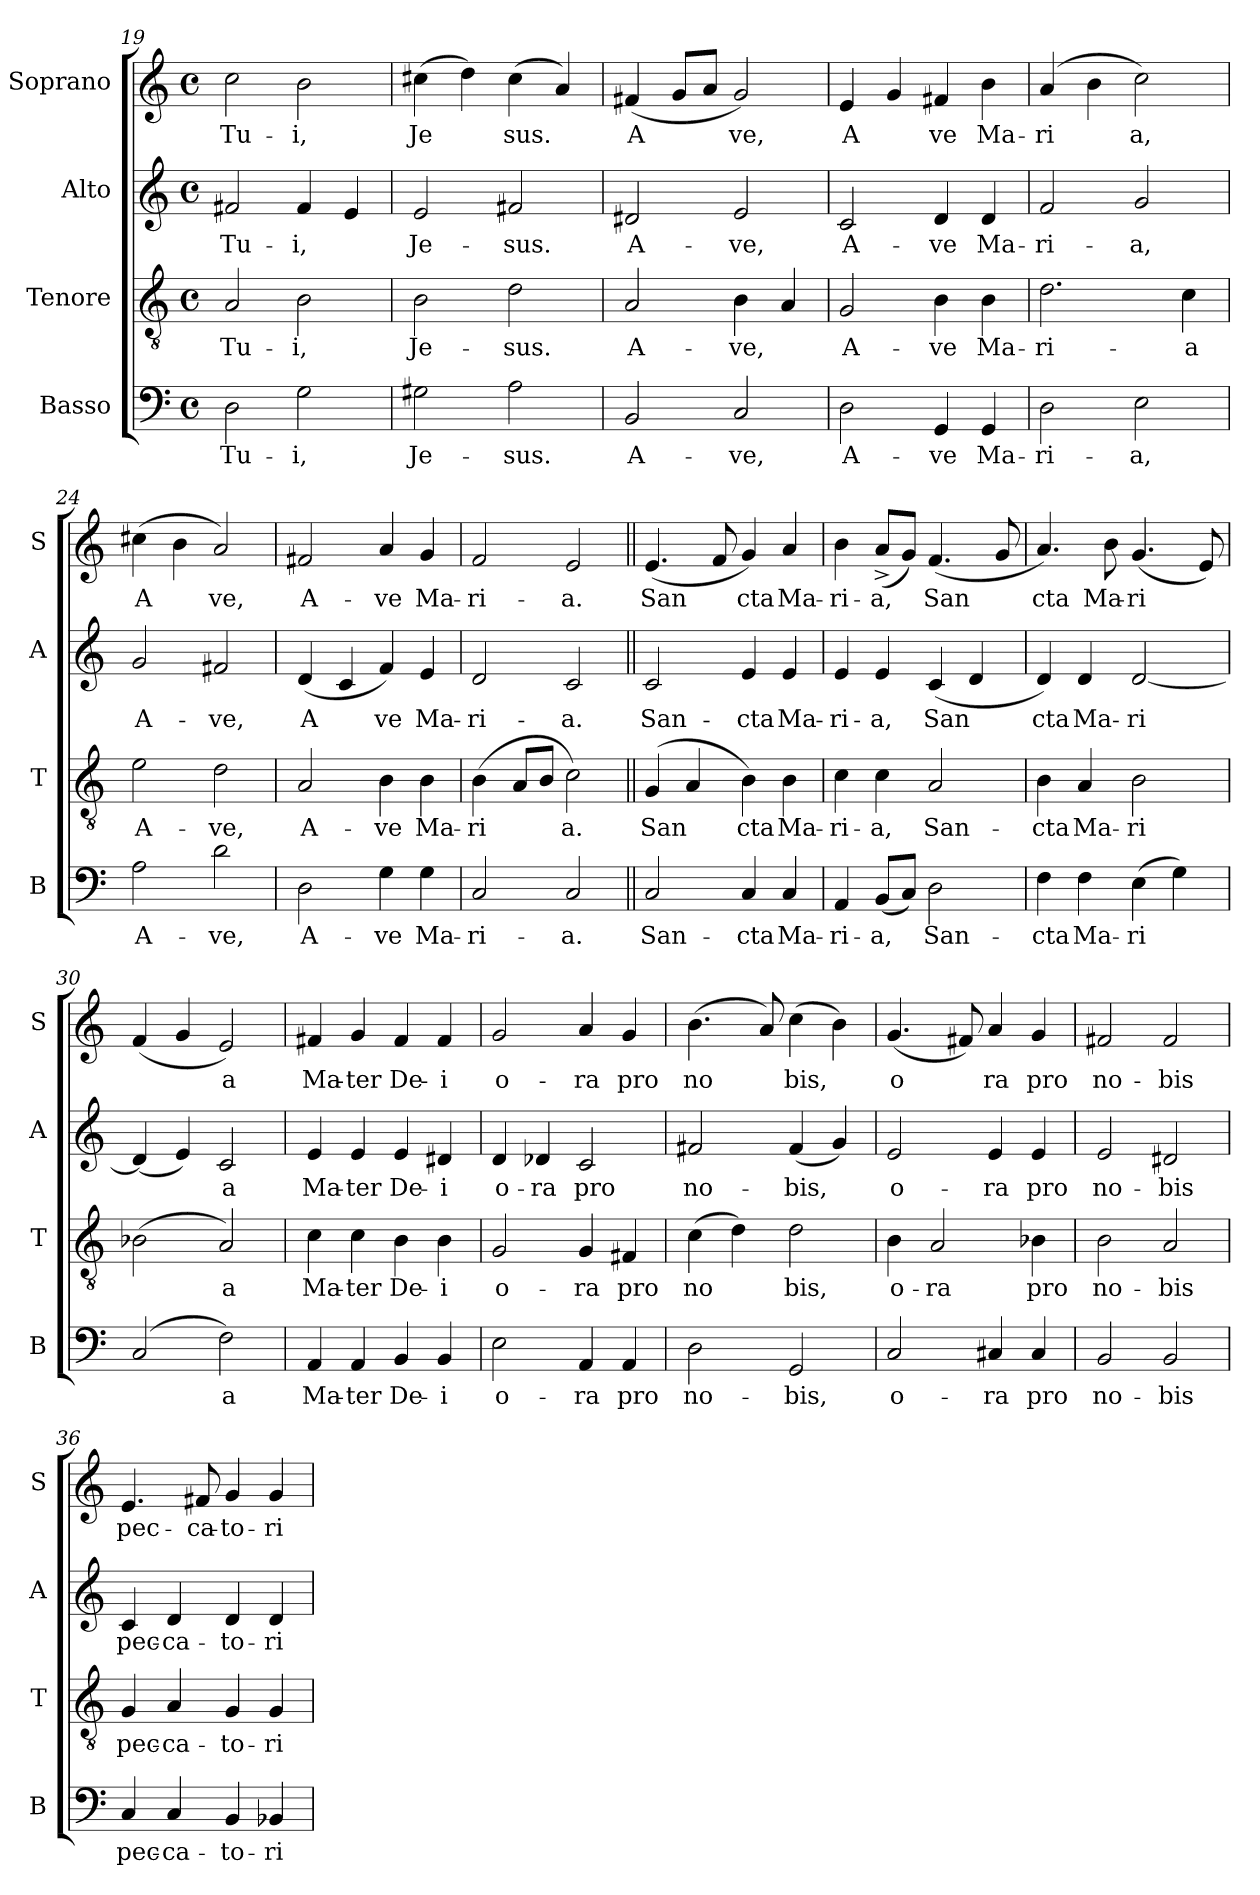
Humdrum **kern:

**kern	**text	**kern	**text	**kern	**text	**kern	**text
*part4	*part4	*part3	*part3	*part2	*part2	*part1	*part1
*staff4	*staff4	*staff3	*staff3	*staff2	*staff2	*staff1	*staff1
*I"Basso	*	*I"Tenore	*	*I"Alto	*	*I"Soprano	*
*I'B	*	*I'T	*	*I'A	*	*I'S	*
*clefF4	*	*clefGv2	*	*clefG2	*	*clefG2	*
*k[]	*	*k[]	*	*k[]	*	*k[]	*
*C:	*	*C:	*	*C:	*	*C:	*
*M4/4	*	*M4/4	*	*M4/4	*	*M4/4	*
*met(c)	*	*met(c)	*	*met(c)	*	*met(c)	*
=19	=19	=19	=19	=19	=19	=19	=19
!	!LO:LY:b:cj	!	!LO:LY:b:cj	!	!LO:LY:b:cj	!	!LO:LY:b:cj
2D\	Tu-	2A/	Tu-	2f#X/	Tu-	2cc\	Tu-
!	!LO:LY:b:cj	!	!LO:LY:b:cj	!	!LO:LY:b:cj	!	!LO:LY:b:cj
2G\	-i,	2B\	-i,	4f#/	-i,	2b\	-i,
!	!	!	!	!	!LO:LY:b:cj	!	!
.	.	.	.	4e/	.	.	.
=20	=20	=20	=20	=20	=20	=20	=20
!	!LO:LY:b:cj	!	!LO:LY:b:cj	!	!LO:LY:b:cj	!	!LO:LY:b:cj
2G#X\	Je-	2B\	Je-	2e/	Je-	(>4cc#X\	Je-
!	!	!	!	!	!	!	!LO:LY:b:cj
.	.	.	.	.	.	4dd\)	--
!	!LO:LY:b:cj	!	!LO:LY:b:cj	!	!LO:LY:b:cj	!	!LO:LY:b:cj
2A\	-sus.	2d\	-sus.	2f#X/	-sus.	(>4cc#\	-sus.
!	!	!	!	!	!	!	!LO:LY:b:cj
.	.	.	.	.	.	4a/)	.
=21	=21	=21	=21	=21	=21	=21	=21
!	!LO:LY:b:cj	!	!LO:LY:b:cj	!	!LO:LY:b:cj	!	!LO:LY:b:cj
2BB/	A-	2A/	A-	2d#X/	A-	(<4f#X/	A-
!	!	!	!	!	!	!	!LO:LY:b:cj
.	.	.	.	.	.	8g/L	--
!	!	!	!	!	!	!	!LO:LY:b:cj
.	.	.	.	.	.	8a/J	--
!	!LO:LY:b:cj	!	!LO:LY:b:cj	!	!LO:LY:b:cj	!	!LO:LY:b:cj
2C/	-ve,	4B\	-ve,	2e/	-ve,	2g/)	-ve,
!	!	!	!LO:LY:b:cj	!	!	!	!
.	.	4A/	.	.	.	.	.
=22	=22	=22	=22	=22	=22	=22	=22
!	!LO:LY:b:cj	!	!LO:LY:b:cj	!	!LO:LY:b:cj	!	!LO:LY:b:cj
2D\	A-	2G/	A-	2c/	A-	4e/	A-
!	!	!	!	!	!	!	!LO:LY:b:cj
.	.	.	.	.	.	4g/	--
!	!LO:LY:b:cj	!	!LO:LY:b:cj	!	!LO:LY:b:cj	!	!LO:LY:b:cj
4GG/	-ve	4B\	-ve	4d/	-ve	4f#X/	-ve
!	!LO:LY:b:cj	!	!LO:LY:b:cj	!	!LO:LY:b:cj	!	!LO:LY:b:cj
4GG/	Ma-	4B\	Ma-	4d/	Ma-	4b\	Ma-
=23	=23	=23	=23	=23	=23	=23	=23
!	!LO:LY:b:cj	!	!LO:LY:b:cj	!	!LO:LY:b:cj	!	!LO:LY:b:cj
2D\	-ri-	2.d\	-ri-	2f/	-ri-	(>4a/	-ri-
!	!	!	!	!	!	!	!LO:LY:b:cj
.	.	.	.	.	.	4b\	--
!	!LO:LY:b:cj	!	!	!	!LO:LY:b:cj	!	!LO:LY:b:cj
2E\	-a,	.	.	2g/	-a,	2cc\)	-a,
!	!	!	!LO:LY:b:cj	!	!	!	!
.	.	4c\	-a	.	.	.	.
!!LO:LB:g=z
=24	=24	=24	=24	=24	=24	=24	=24
!	!LO:LY:b:cj	!	!LO:LY:b:cj	!	!LO:LY:b:cj	!	!LO:LY:b:cj
2A\	A-	2e\	A-	2g/	A-	(>4cc#X\	A-
!	!	!	!	!	!	!	!LO:LY:b:cj
.	.	.	.	.	.	4b\	--
!	!LO:LY:b:cj	!	!LO:LY:b:cj	!	!LO:LY:b:cj	!	!LO:LY:b:cj
2d\	-ve,	2d\	-ve,	2f#X/	-ve,	2a/)	-ve,
=25	=25	=25	=25	=25	=25	=25	=25
!	!LO:LY:b:cj	!	!LO:LY:b:cj	!	!LO:LY:b:cj	!	!LO:LY:b:cj
2D\	A-	2A/	A-	(<4d/	A-	2f#X/	A-
!	!	!	!	!	!LO:LY:b:cj	!	!
.	.	.	.	4c/	--	.	.
!	!LO:LY:b:cj	!	!LO:LY:b:cj	!	!LO:LY:b:cj	!	!LO:LY:b:cj
4G\	-ve	4B\	-ve	4f/)	-ve	4a/	-ve
!	!LO:LY:b:cj	!	!LO:LY:b:cj	!	!LO:LY:b:cj	!	!LO:LY:b:cj
4G\	Ma-	4B\	Ma-	4e/	Ma-	4g/	Ma-
=26	=26	=26	=26	=26	=26	=26	=26
!	!LO:LY:b:cj	!	!LO:LY:b:cj	!	!LO:LY:b:cj	!	!LO:LY:b:cj
2C/	-ri-	(>4B\	-ri-	2d/	-ri-	2f/	-ri-
!	!	!	!LO:LY:b:cj	!	!	!	!
.	.	8A/L	--	.	.	.	.
!	!	!	!LO:LY:b:cj	!	!	!	!
.	.	8B/J	--	.	.	.	.
!	!LO:LY:b:cj	!	!LO:LY:b:cj	!	!LO:LY:b:cj	!	!LO:LY:b:cj
2C/	-a.	2c\)	-a.	2c/	-a.	2e/	-a.
=27||	=27||	=27||	=27||	=27||	=27||	=27||	=27||
!	!LO:LY:b:cj	!	!LO:LY:b:cj	!	!LO:LY:b:cj	!	!LO:LY:b:cj
2C/	San-	(>4G/	San-	2c/	San-	(<4.e/	San-
!	!	!	!LO:LY:b:cj	!	!	!	!
.	.	4A/	--	.	.	.	.
!	!	!	!	!	!	!	!LO:LY:b:cj
.	.	.	.	.	.	8f/	--
!	!LO:LY:b:cj	!	!LO:LY:b:cj	!	!LO:LY:b:cj	!	!LO:LY:b:cj
4C/	-cta	4B\)	-cta	4e/	-cta	4g/)	-cta
!	!LO:LY:b:cj	!	!LO:LY:b:cj	!	!LO:LY:b:cj	!	!LO:LY:b:cj
4C/	Ma-	4B\	Ma-	4e/	Ma-	4a/	Ma-
=28	=28	=28	=28	=28	=28	=28	=28
!	!LO:LY:b:cj	!	!LO:LY:b:cj	!	!LO:LY:b:cj	!	!LO:LY:b:cj
4AA/	-ri-	4c\	-ri-	4e/	-ri-	4b\	-ri-
!	!LO:LY:b:cj	!	!LO:LY:b:cj	!	!LO:LY:b:cj	!	!LO:LY:b:cj
(<8BB/L	-a,	4c\	-a,	4e/	-a,	(<8a^>/L	-a,
!	!LO:LY:b:cj	!	!	!	!	!	!LO:LY:b:cj
8C/J)	.	.	.	.	.	8g/J)	.
!	!LO:LY:b:cj	!	!LO:LY:b:cj	!	!LO:LY:b:cj	!	!LO:LY:b:cj
2D\	San-	2A/	San-	(<4c/	San-	(<4.f/	San-
!	!	!	!	!	!LO:LY:b:cj	!	!
.	.	.	.	4d/	--	.	.
!	!	!	!	!	!	!	!LO:LY:b:cj
.	.	.	.	.	.	8g/	--
=29	=29	=29	=29	=29	=29	=29	=29
!	!LO:LY:b:cj	!	!LO:LY:b:cj	!	!LO:LY:b:cj	!	!LO:LY:b:cj
4F\	-cta	4B\	-cta	4d/)	-cta	4.a/)	-cta
!	!LO:LY:b:cj	!	!LO:LY:b:cj	!	!LO:LY:b:cj	!	!
4F\	Ma-	4A/	Ma-	4d/	Ma-	.	.
!	!	!	!	!	!	!	!LO:LY:b:cj
.	.	.	.	.	.	8b\	Ma-
!	!LO:LY:b:cj	!	!LO:LY:b:cj	!	!LO:LY:b:cj	!	!LO:LY:b:cj
(>4E\	-ri-	2B\	-ri-	[<2d/	-ri-	(<4.g/	-ri-
!	!LO:LY:b:cj	!	!	!	!	!	!
4G\)	--	.	.	.	.	.	.
!	!	!	!	!	!	!	!LO:LY:b:cj
.	.	.	.	.	.	8e/)	--
!!LO:PB:g=z
=30	=30	=30	=30	=30	=30	=30	=30
!	!LO:LY:b:cj	!	!LO:LY:b:cj	!	!LO:LY:b:cj	!	!LO:LY:b:cj
(>2C/	--	(>2B-X\	--	(<4d/]	--	(<4f/	--
!	!	!	!	!	!LO:LY:b:cj	!	!LO:LY:b:cj
.	.	.	.	4e/)	--	4g/	--
!	!LO:LY:b:cj	!	!LO:LY:b:cj	!	!LO:LY:b:cj	!	!LO:LY:b:cj
2F\)	-a	2A/)	-a	2c/	-a	2e/)	-a
=31	=31	=31	=31	=31	=31	=31	=31
!	!LO:LY:b:cj	!	!LO:LY:b:cj	!	!LO:LY:b:cj	!	!LO:LY:b:cj
4AA/	Ma-	4c\	Ma-	4e/	Ma-	4f#X/	Ma-
!	!LO:LY:b:cj	!	!LO:LY:b:cj	!	!LO:LY:b:cj	!	!LO:LY:b:cj
4AA/	-ter	4c\	-ter	4e/	-ter	4g/	-ter
!	!LO:LY:b:cj	!	!LO:LY:b:cj	!	!LO:LY:b:cj	!	!LO:LY:b:cj
4BB/	De-	4B\	De-	4e/	De-	4f#/	De-
!	!LO:LY:b:cj	!	!LO:LY:b:cj	!	!LO:LY:b:cj	!	!LO:LY:b:cj
4BB/	-i	4B\	-i	4d#X/	-i	4f#/	-i
=32	=32	=32	=32	=32	=32	=32	=32
!	!LO:LY:b:cj	!	!LO:LY:b:cj	!	!LO:LY:b:cj	!	!LO:LY:b:cj
2E\	o-	2G/	o-	4d/	o-	2g/	o-
!	!	!	!	!	!LO:LY:b:cj	!	!
.	.	.	.	4d-X/	-ra	.	.
!	!LO:LY:b:cj	!	!LO:LY:b:cj	!	!LO:LY:b:cj	!	!LO:LY:b:cj
4AA/	-ra	4G/	-ra	2c/	pro	4a/	-ra
!	!LO:LY:b:cj	!	!LO:LY:b:cj	!	!	!	!LO:LY:b:cj
4AA/	pro	4F#X/	pro	.	.	4g/	pro
=33	=33	=33	=33	=33	=33	=33	=33
!	!LO:LY:b:cj	!	!LO:LY:b:cj	!	!LO:LY:b:cj	!	!LO:LY:b:cj
2D\	no-	(>4c\	no-	2f#X/	no-	(>4.b\	no-
!	!	!	!LO:LY:b:cj	!	!	!	!
.	.	4d\)	--	.	.	.	.
!	!	!	!	!	!	!	!LO:LY:b:cj
.	.	.	.	.	.	8a/)	--
!	!LO:LY:b:cj	!	!LO:LY:b:cj	!	!LO:LY:b:cj	!	!LO:LY:b:cj
2GG/	-bis,	2d\	-bis,	(<4f#/	-bis,	(>4cc\	-bis,
!	!	!	!	!	!LO:LY:b:cj	!	!LO:LY:b:cj
.	.	.	.	4g/)	.	4b\)	.
=34	=34	=34	=34	=34	=34	=34	=34
!	!LO:LY:b:cj	!	!LO:LY:b:cj	!	!LO:LY:b:cj	!	!LO:LY:b:cj
2C/	o-	4B\	o-	2e/	o-	(<4.g/	o-
!	!	!	!LO:LY:b:cj	!	!	!	!
.	.	2A/	-ra	.	.	.	.
!	!	!	!	!	!	!	!LO:LY:b:cj
.	.	.	.	.	.	8f#X/)	--
!	!LO:LY:b:cj	!	!	!	!LO:LY:b:cj	!	!LO:LY:b:cj
4C#X/	-ra	.	.	4e/	-ra	4a/	-ra
!	!LO:LY:b:cj	!	!LO:LY:b:cj	!	!LO:LY:b:cj	!	!LO:LY:b:cj
4C#/	pro	4B-X\	pro	4e/	pro	4g/	pro
=35	=35	=35	=35	=35	=35	=35	=35
!	!LO:LY:b:cj	!	!LO:LY:b:cj	!	!LO:LY:b:cj	!	!LO:LY:b:cj
2BB/	no-	2B\	no-	2e/	no-	2f#X/	no-
!	!LO:LY:b:cj	!	!LO:LY:b:cj	!	!LO:LY:b:cj	!	!LO:LY:b:cj
2BB/	-bis	2A/	-bis	2d#X/	-bis	2f#/	-bis
!!LO:PB:g=z
=36	=36	=36	=36	=36	=36	=36	=36
!	!LO:LY:b:cj	!	!LO:LY:b:cj	!	!LO:LY:b:cj	!	!LO:LY:b:cj
4C/	pec-	4G/	pec-	4c/	pec-	4.e/	pec-
!	!LO:LY:b:cj	!	!LO:LY:b:cj	!	!LO:LY:b:cj	!	!
4C/	-ca-	4A/	-ca-	4d/	-ca-	.	.
!	!	!	!	!	!	!	!LO:LY:b:cj
.	.	.	.	.	.	8f#X/	-ca-
!	!LO:LY:b:cj	!	!LO:LY:b:cj	!	!LO:LY:b:cj	!	!LO:LY:b:cj
4BB/	-to-	4G/	-to-	4d/	-to-	4g/	-to-
!	!LO:LY:b:cj	!	!LO:LY:b:cj	!	!LO:LY:b:cj	!	!LO:LY:b:cj
4BB-X/	-ri-	4G/	-ri-	4d/	-ri-	4g/	-ri-
=	=	=	=	=	=	=	=
*-	*-	*-	*-	*-	*-	*-	*-
